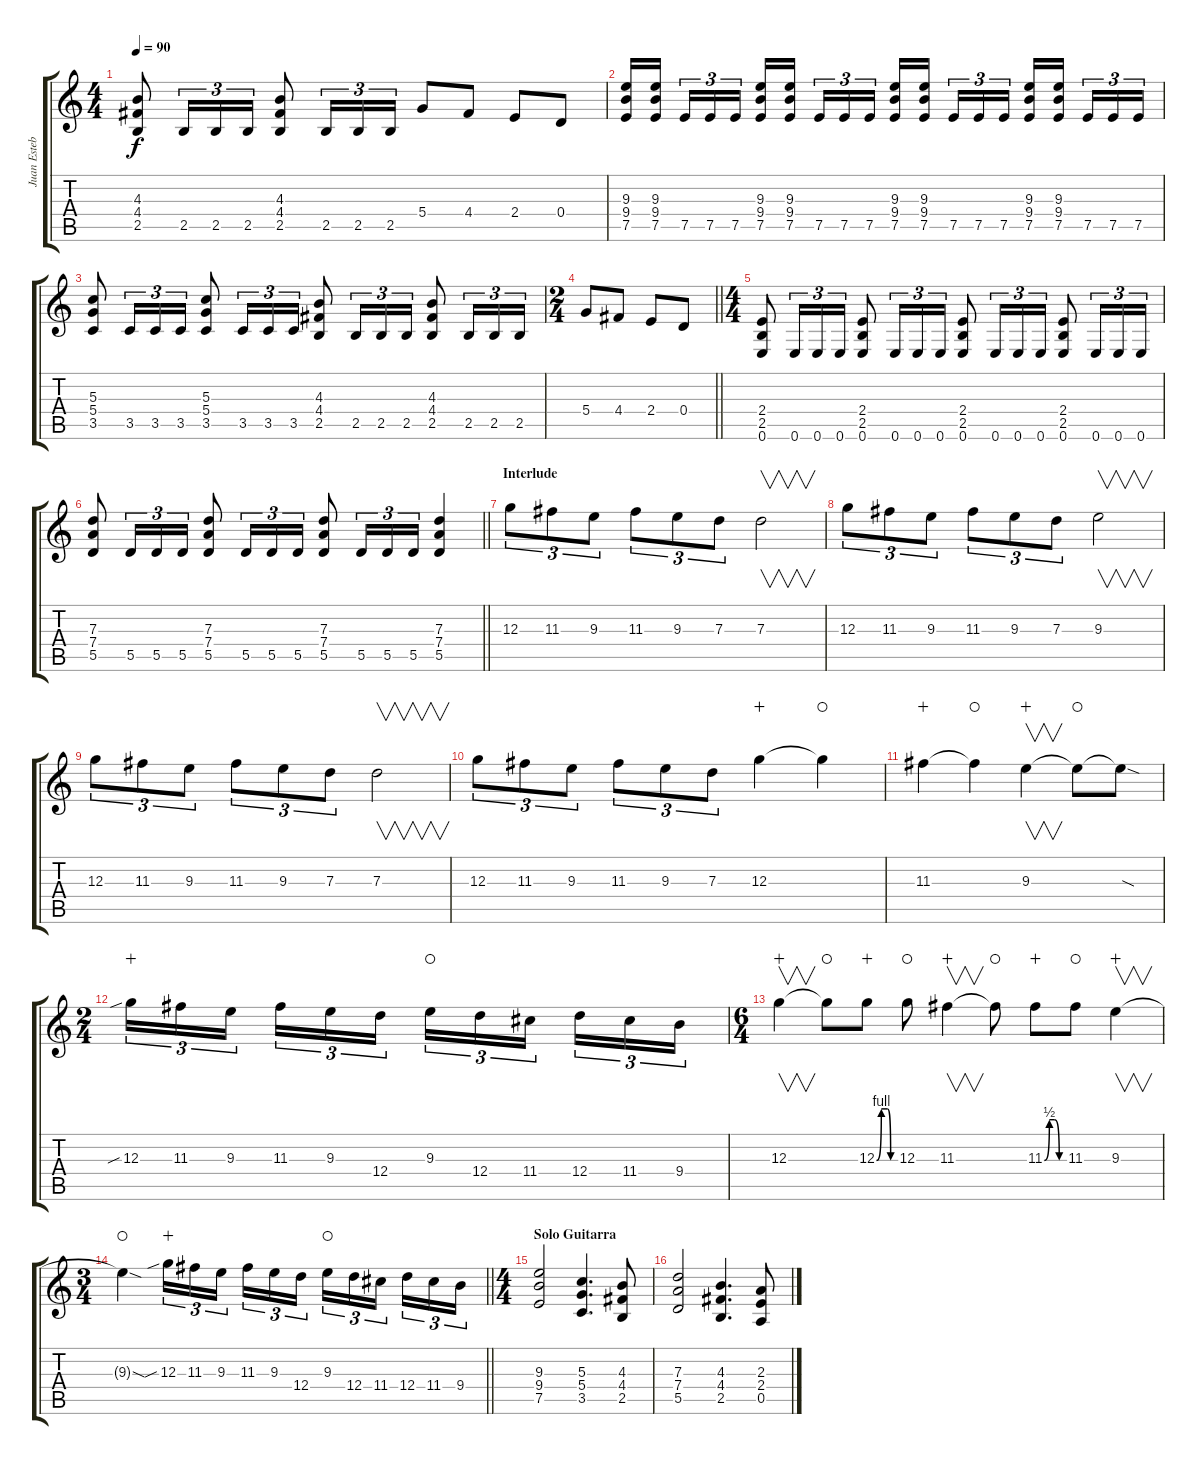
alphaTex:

\track ("Juan Esteban Echeverry" "Juan Esteb") {instrument distortionguitar}
\staff {score tabs}
\tuning (E4 B3 G3 D3 A2 E2) {hide}
\ts (4 4)
\tempo 90
\clef g2
\ks c
(4.3 4.4 2.5).8{dy f} 2.5.16{tu (3 2)} 2.5.16{tu (3 2)} 2.5.16{tu (3 2)} (4.3 4.4 2.5).8 2.5.16{tu (3 2)} 2.5.16{tu (3 2)} 2.5.16{tu (3 2)} 5.4.8 4.4.8 2.4.8 0.4.8 |
(9.3 9.4 7.5).16 (9.3 9.4 7.5).16{beam splitsecondary} 7.5.16{tu (3 2)} 7.5.16{tu (3 2)} 7.5.16{tu (3 2)} (9.3 9.4 7.5).16 (9.3 9.4 7.5).16{beam splitsecondary} 7.5.16{tu (3 2)} 7.5.16{tu (3 2)} 7.5.16{tu (3 2)} (9.3 9.4 7.5).16 (9.3 9.4 7.5).16{beam splitsecondary} 7.5.16{tu (3 2)} 7.5.16{tu (3 2)} 7.5.16{tu (3 2)} (9.3 9.4 7.5).16 (9.3 9.4 7.5).16{beam splitsecondary} 7.5.16{tu (3 2)} 7.5.16{tu (3 2)} 7.5.16{tu (3 2)} |
(5.3 5.4 3.5).8 3.5.16{tu (3 2)} 3.5.16{tu (3 2)} 3.5.16{tu (3 2)} (5.3 5.4 3.5).8 3.5.16{tu (3 2)} 3.5.16{tu (3 2)} 3.5.16{tu (3 2)} (4.3 4.4 2.5).8 2.5.16{tu (3 2)} 2.5.16{tu (3 2)} 2.5.16{tu (3 2)} (4.3 4.4 2.5).8 2.5.16{tu (3 2)} 2.5.16{tu (3 2)} 2.5.16{tu (3 2)} |
\ts (2 4)
\barLineRight lightlight
5.4.8 4.4.8 2.4.8 0.4.8 |
\ts (4 4)
(2.4 2.5 0.6).8 0.6.16{tu (3 2)} 0.6.16{tu (3 2)} 0.6.16{tu (3 2)} (2.4 2.5 0.6).8 0.6.16{tu (3 2)} 0.6.16{tu (3 2)} 0.6.16{tu (3 2)} (2.4 2.5 0.6).8 0.6.16{tu (3 2)} 0.6.16{tu (3 2)} 0.6.16{tu (3 2)} (2.4 2.5 0.6).8 0.6.16{tu (3 2)} 0.6.16{tu (3 2)} 0.6.16{tu (3 2)} |
\barLineRight lightlight
(7.3 7.4 5.5).8 5.5.16{tu (3 2)} 5.5.16{tu (3 2)} 5.5.16{tu (3 2)} (7.3 7.4 5.5).8 5.5.16{tu (3 2)} 5.5.16{tu (3 2)} 5.5.16{tu (3 2)} (7.3 7.4 5.5).8 5.5.16{tu (3 2)} 5.5.16{tu (3 2)} 5.5.16{tu (3 2)} (7.3 7.4 5.5).4 |
\section ("" "Interlude")
12.3.8{tu (3 2)} 11.3.8{tu (3 2)} 9.3.8{tu (3 2)} 11.3.8{tu (3 2)} 9.3.8{tu (3 2)} 7.3.8{tu (3 2)} 7.3.2{v} |
12.3.8{tu (3 2)} 11.3.8{tu (3 2)} 9.3.8{tu (3 2)} 11.3.8{tu (3 2)} 9.3.8{tu (3 2)} 7.3.8{tu (3 2)} 9.3.2{v} |
12.3.8{tu (3 2)} 11.3.8{tu (3 2)} 9.3.8{tu (3 2)} 11.3.8{tu (3 2)} 9.3.8{tu (3 2)} 7.3.8{tu (3 2)} 7.3.2{v} |
12.3.8{tu (3 2)} 11.3.8{tu (3 2)} 9.3.8{tu (3 2)} 11.3.8{tu (3 2)} 9.3.8{tu (3 2)} 7.3.8{tu (3 2)} 12.3.4{wahc} 12.3{t}.4{waho} |
11.3.4{wahc} 11.3{t}.4{waho} 9.3.4{v wahc} 9.3{t}.8{waho} 9.3{sod t}.8 |
\ts (2 4)
12.3{sib}.16{tu (3 2) wahc} 11.3.16{tu (3 2)} 9.3.16{tu (3 2) beam splitsecondary} 11.3.16{tu (3 2)} 9.3.16{tu (3 2)} 12.4.16{tu (3 2)} 9.3.16{tu (3 2) waho} 12.4.16{tu (3 2)} 11.4.16{tu (3 2) beam splitsecondary} 12.4.16{tu (3 2)} 11.4.16{tu (3 2)} 9.4.16{tu (3 2)} |
\ts (6 4)
12.3.4{v wahc} 12.3{t}.8{waho} 12.3{be (custom 0 0 15 4 35 4 45 0 60 0)}.8{wahc} 12.3.8{waho} 11.3.4{v wahc} 11.3{t}.8{waho} 11.3{be (custom 0 0 15 2 30 2 45 0 60 0)}.8{wahc} 11.3.8{waho} 9.3.4{v wahc} |
\ts (3 4)
\barLineRight lightlight
9.3{sod t}.4{waho} 12.3{sib}.16{tu (3 2) wahc} 11.3.16{tu (3 2)} 9.3.16{tu (3 2) beam splitsecondary} 11.3.16{tu (3 2)} 9.3.16{tu (3 2)} 12.4.16{tu (3 2)} 9.3.16{tu (3 2) waho} 12.4.16{tu (3 2)} 11.4.16{tu (3 2) beam splitsecondary} 12.4.16{tu (3 2)} 11.4.16{tu (3 2)} 9.4.16{tu (3 2)} |
\ts (4 4)
\section ("" "Solo Guitarra")
(9.3 9.4 7.5).2{balance 8} (5.3 5.4 3.5).4{d} (4.3 4.4 2.5).8 |
(7.3 7.4 5.5).2 (4.3 4.4 2.5).4{d} (2.3 2.4 0.5).8
